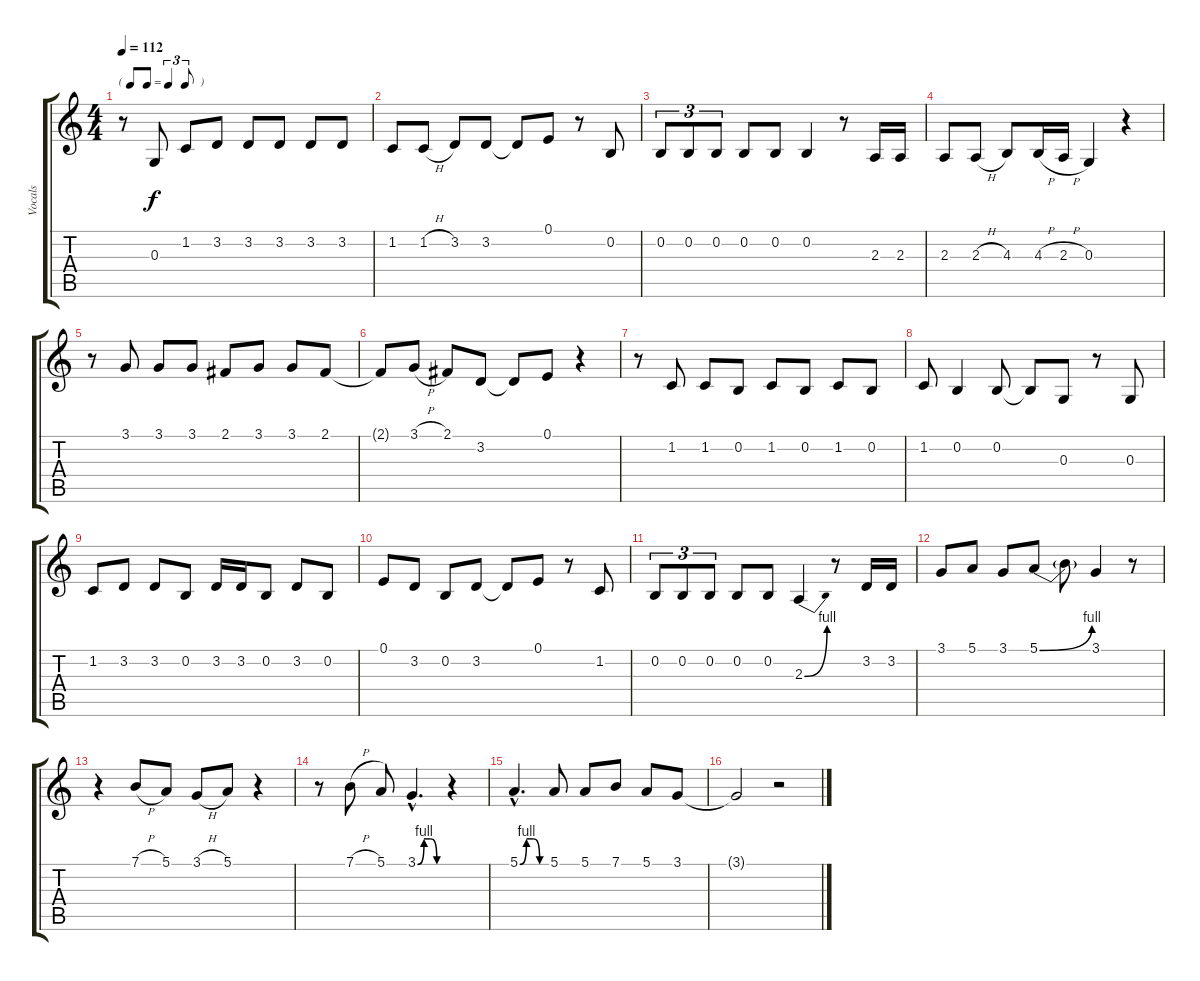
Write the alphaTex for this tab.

\track ("Vocals" "Vocals") {instrument baritonesax}
\staff {score tabs}
\tuning (E4 B3 G3 D3 A2 E2) {hide}
\ts (4 4)
\tf triplet8th
\tempo 112
\clef g2
\ks c
r.8{dy f} 0.3.8 1.2.8 3.2.8 3.2.8 3.2.8 3.2.8 3.2.8 |
1.2.8 1.2{h}.8 3.2.8 3.2.8 3.2{t}.8 0.1.8 r.8 0.2.8 |
0.2.8{tu (3 2)} 0.2.8{tu (3 2)} 0.2.8{tu (3 2)} 0.2.8 0.2.8 0.2.4 r.8 2.3.16 2.3.16 |
2.3.8 2.3{h}.8 4.3.8 4.3{h}.16 2.3{h}.16 0.3.4 r.4 |
r.8 3.1.8 3.1.8 3.1.8 2.1.8 3.1.8 3.1.8 2.1.8 |
2.1{t}.8 3.1{h}.8 2.1.8 3.2.8 3.2{t}.8 0.1.8 r.4 |
r.8 1.2.8 1.2.8 0.2.8 1.2.8 0.2.8 1.2.8 0.2.8 |
1.2.8 0.2.4 0.2.8 0.2{t}.8 0.3.8 r.8 0.3.8 |
1.2.8 3.2.8 3.2.8 0.2.8 3.2.16 3.2.16 0.2.8 3.2.8 0.2.8 |
0.1.8 3.2.8 0.2.8 3.2.8 3.2{t}.8 0.1.8 r.8 1.2.8 |
0.2.8{tu (3 2)} 0.2.8{tu (3 2)} 0.2.8{tu (3 2)} 0.2.8 0.2.8 2.3{be (bend 0 0 60 4)}.4 r.8 3.2.16 3.2.16 |
3.1.8 5.1.8 3.1.8 5.1{be (bend 0 0 60 4)}.8 5.1{t}.8 3.1.4 r.8 |
r.4 7.1{h}.8 5.1.8 3.1{h}.8 5.1.8 r.4 |
r.8 7.1{h}.8 5.1.8 3.1{be (custom 0 0 15 4 30 4 45 0 60 0) hac}.4{d} r.4 |
5.1{be (custom 0 0 15 4 30 4 45 0 60 0) hac}.4{d} 5.1.8 5.1.8 7.1.8 5.1.8 3.1.8 |
3.1{t}.2 r.2
